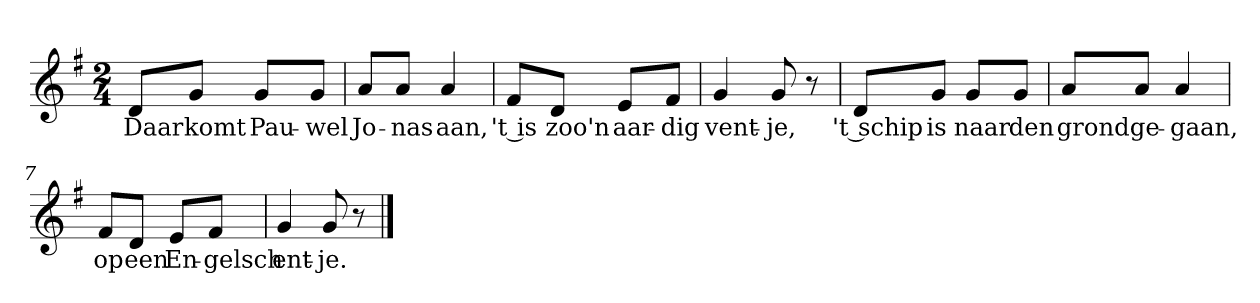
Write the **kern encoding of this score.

**kern	**text
*part1	*part1
*staff1	*staff1
*clefG2	*
*k[f#]	*
*G:	*
*M2/4	*
*MM120	*
=1	=1
8d/L	Daar
8g/J	komt
8g/L	Pau-
8g/J	-wel
=2	=2
8a/L	Jo-
8a/J	-nas
4a	aan,
=3	=3
8f#/L	't is
8d/J	zoo'n
8e/L	aar-
8f#/J	-dig
=4	=4
4g	vent-
8g	-je,
8r	.
=5	=5
8d/L	't schip
8g/J	is
8g/L	naar
8g/J	den
=6	=6
8a/L	grond
8a/J	ge-
4a	-gaan,
=7	=7
8f#/L	op
8d/J	een
8e/L	En-
8f#/J	-gelsch
=8	=8
4g	ent-
8g	-je.
8r	.
==	==
*-	*-
